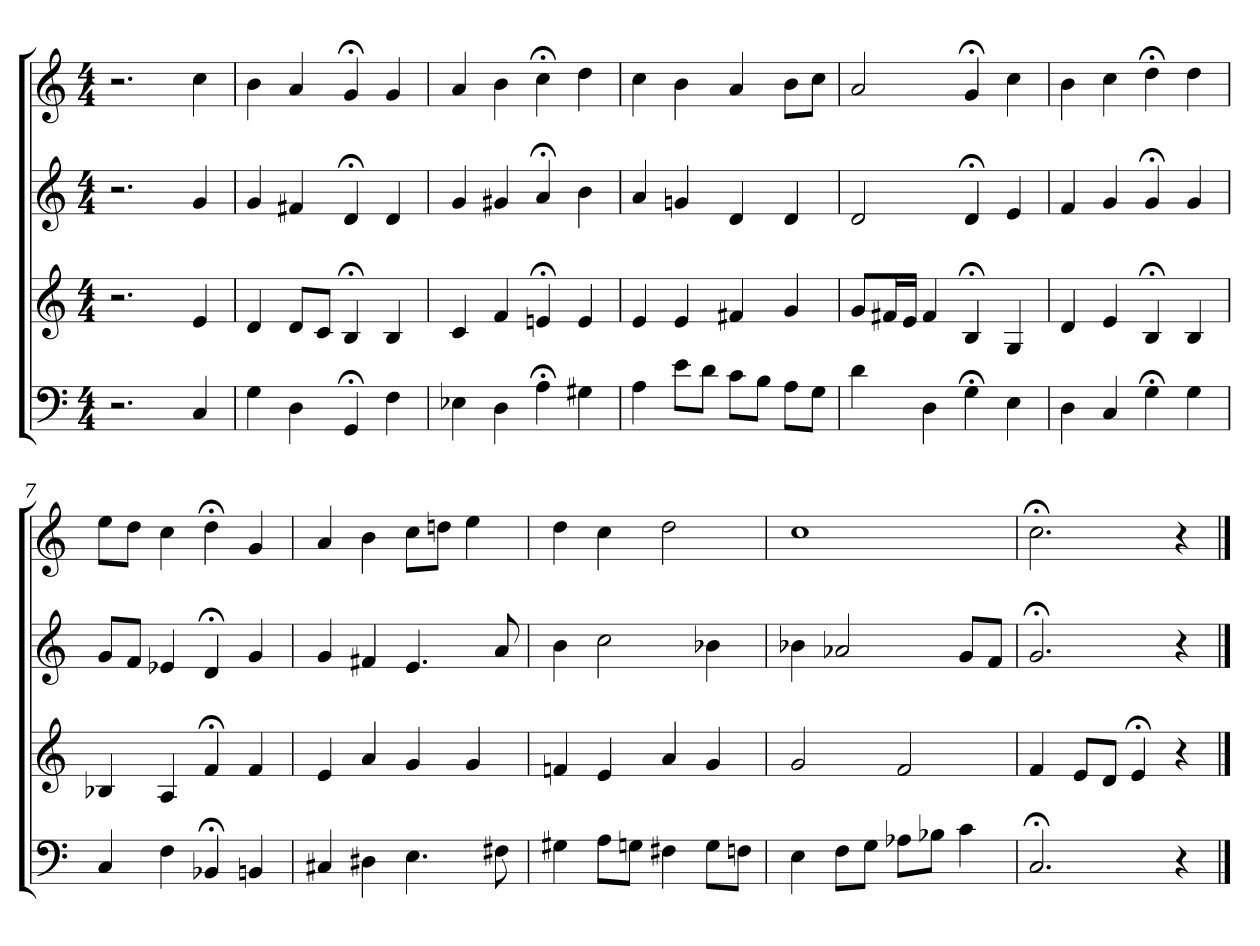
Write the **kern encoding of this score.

**kern	**kern	**kern	**kern
*part4	*part3	*part2	*part1
*staff4	*staff3	*staff2	*staff1
*clefF4	*clefG2	*clefG2	*clefG2
*k[]	*k[]	*k[]	*k[]
*C:	*C:	*C:	*C:
*M4/4	*M4/4	*M4/4	*M4/4
=1	=1	=1	=1
2.r	2.r	2.r	2.r
4C	4e	4g	4cc
=2	=2	=2	=2
4G	4d	4g	4b
4D	8d/L	4f#X	4a
.	8c/J	.	.
4GG;<	4B;<	4d;<	4g;<
4F	4B	4d	4g
=3	=3	=3	=3
4E-X	4c	4g	4a
4D	4f	4g#X	4b
4A;<	4en;<	4a;<	4cc;<
4G#X	4e	4b	4dd
=4	=4	=4	=4
4A	4e	4a	4cc
8e\L	4e	4gn	4b
8d\J	.	.	.
8c\L	4f#X	4d	4a
8B\J	.	.	.
8A\L	4g	4d	8b\L
8G\J	.	.	8cc\J
=5	=5	=5	=5
4d	8g/L	2d	2a
.	16f#X/L	.	.
.	16e/JJ	.	.
4D	4f#	.	.
4G;<	4B;<	4d;<	4g;<
4E	4G	4e	4cc
=6	=6	=6	=6
4D	4d	4f	4b
4C	4e	4g	4cc
4G;<	4B;<	4g;<	4dd;<
4G	4B	4g	4dd
=7	=7	=7	=7
4C	4B-X	8g/L	8ee\L
.	.	8f/J	8dd\J
4F	4A	4e-X	4cc
4BB-X;<	4f;<	4d;<	4dd;<
4BBn	4f	4g	4g
=8	=8	=8	=8
4C#X	4e	4g	4a
4D#X	4a	4f#X	4b
4.E	4g	4.e	8cc\L
.	.	.	8ddn\J
.	4g	.	4ee
8F#X	.	8a	.
=9	=9	=9	=9
4G#X	4fn	4b	4dd
8A\L	4e	2cc	4cc
8Gn\J	.	.	.
4F#X	4a	.	2dd
8G\L	4g	4b-X	.
8Fn\J	.	.	.
=10	=10	=10	=10
4E	2g	4b-	1cc
8F\L	.	2a-X	.
8G\J	.	.	.
8A-X\L	2f	.	.
8B-X\J	.	.	.
4c	.	8g/L	.
.	.	8f/J	.
=11	=11	=11	=11
2.C;<	4f	2.g;<	2.cc;<
.	8e/L	.	.
.	8d/J	.	.
.	4e;<	.	.
4r	4r	4r	4r
==	==	==	==
*-	*-	*-	*-
